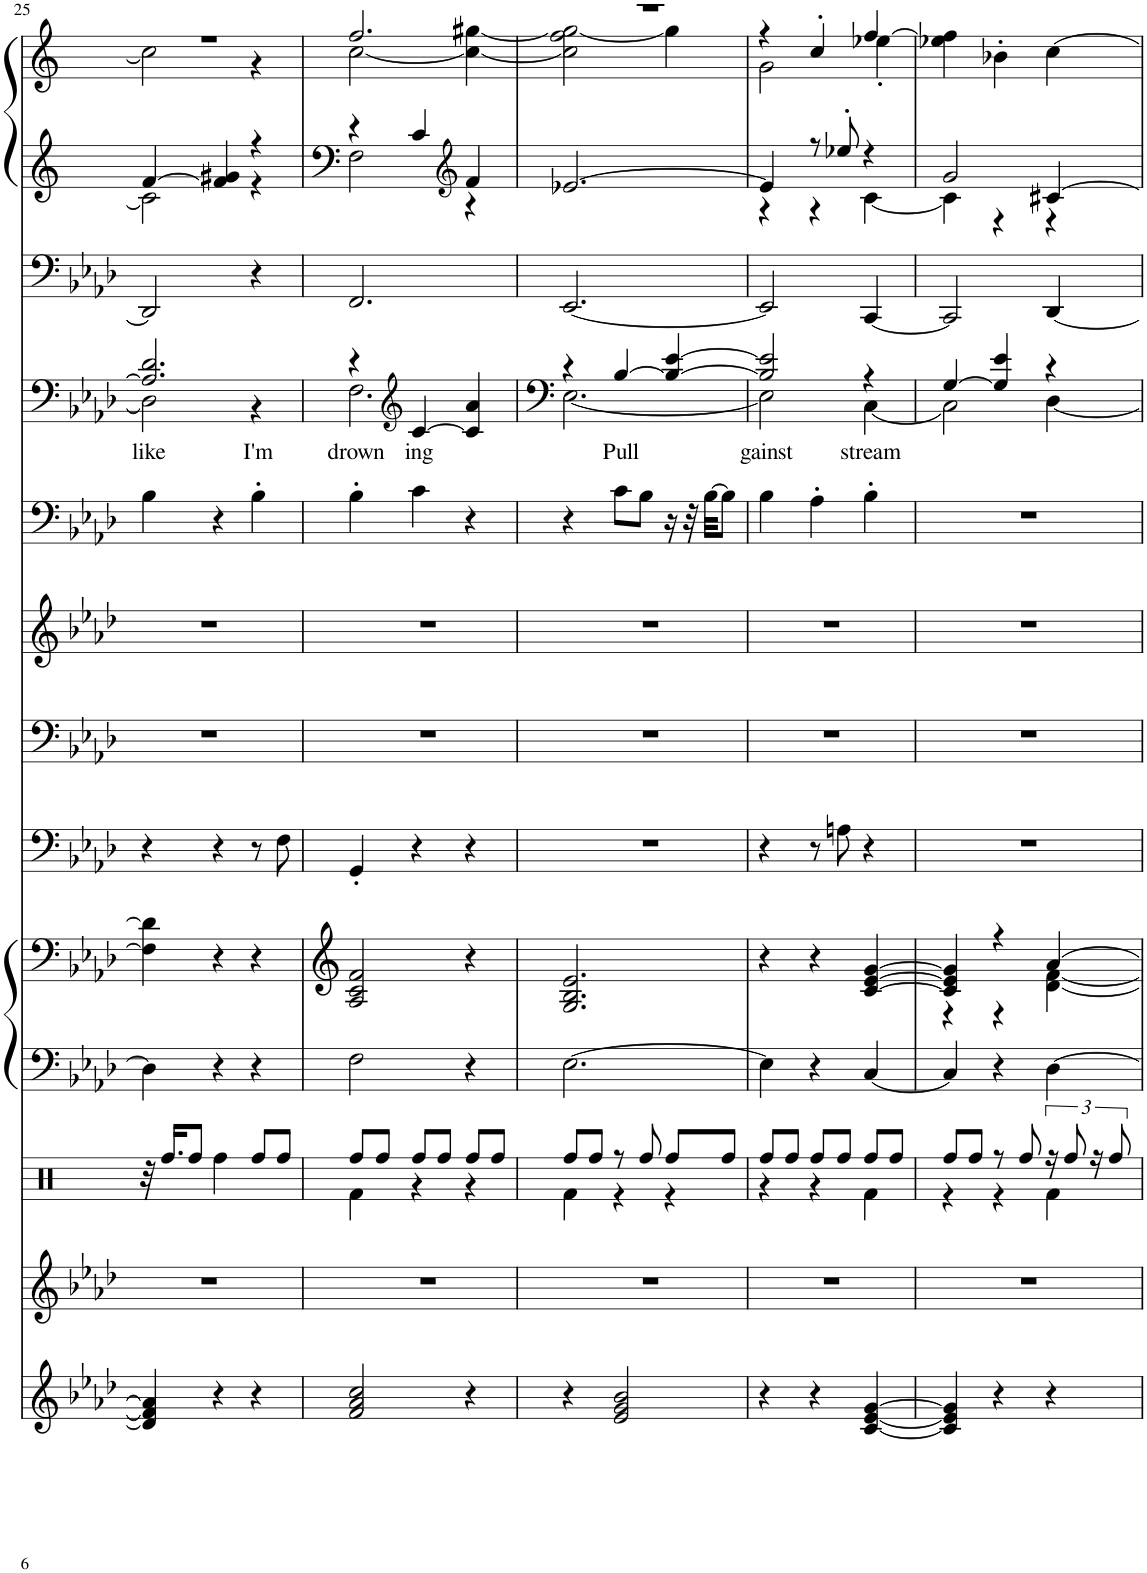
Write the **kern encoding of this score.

**kern	**kern	**kern	**kern	**kern	**kern	**kern	**kern	**kern	**kern	**text	**kern	**kern	**kern
*part11	*part10	*part9	*part8	*part8	*part7	*part6	*part5	*part4	*part3	*part3	*part2	*part1	*part1
*staff13	*staff12	*staff11	*staff10	*staff9	*staff8	*staff7	*staff6	*staff5	*staff4	*staff4	*staff3	*staff2	*staff1
*I"Grand Piano	*I"Brass Section	*I"Percussion	*I"E.Piano	*	*I"GtrFret Noise	*I"Strings 1	*I"Trumpet	*I"Alto Sax	*I"Jazz Guitar	*	*I"Acoustic Bass	*I"Grand Piano, untitled	*
*I'Pno	*I'Brs	*	*I'E.Pno	*	*	*I'Str	*I'Tpt	*I'A Sax	*	*	*I'Ac b	*I'Pno	*
!!LO:PB:g=z
*clefG2	*clefG2	*clefX	*clefF4	*clefF4	*clefF4	*clefF4	*clefG2	*clefF4	*clefG2	*	*clefF4	*clefG2	*clefG2
*	*	*	*	*	*	*	*Trd1c2	*Trd5c9	*	*	*	*	*
*k[b-e-a-d-]	*k[b-e-a-d-]	*k[]	*k[b-e-a-d-]	*k[b-e-a-d-]	*k[b-e-a-d-]	*k[b-e-a-d-]	*k[b-e-a-d-]	*k[b-e-a-d-]	*k[b-e-a-d-]	*	*k[b-e-a-d-]	*k[b-e-a-d-]	*k[b-e-a-d-]
*M3/4	*M3/4	*M3/4	*M3/4	*M3/4	*M3/4	*M3/4	*M3/4	*M3/4	*M3/4	*	*M3/4	*M3/4	*M3/4
=25	=25	=25	=25	=25	=25	=25	=25	=25	=25	=25	=25	=25	=25
!	!	!	!	!	!	!	!	!	!	!LO:LY:b	!	!	!
*	*	*	*	*	*	*	*	*	*^	*	*	*^	*^
4d-/] 4f/] 4a-/]	2.r	32r	4D-\]	4F\] 4d-\]	4r	2.r	2.r	4B-\	2.A-/] 2.d-/	2D-\]	like	2DD-/]	[4f/	2c#\]	2.r	2cc\]
.	.	16.Rff/KL	.	.	.	.	.	.	.	.	.	.	.	.	.	.
.	.	8Rff/J	.	.	.	.	.	.	.	.	.	.	.	.	.	.
4r	.	4Rff\	4r	4r	4r	.	.	4r	.	.	.	.	4f/] 4g#X/	.	.	.
!	!	!	!	!	!	!	!	!	!	!	!LO:LY:b	!	!	!	!	!
4r	.	8Rff/L	4r	4r	8r	.	.	4B-'\	.	4r	I'm	4r	4r	4r	.	4r
.	.	8Rff/J	.	.	8F\	.	.	.	.	.	.	.	.	.	.	.
=26	=26	=26	=26	=26	=26	=26	=26	=26	=26	=26	=26	=26	=26	=26	=26	=26
*	*	*^	*	*	*	*	*	*	*	*	*	*	*	*	*	*
!	!	!	!	!	!	!	!	!	!	!	!	!LO:LY:b	!	!	!	!	!
2f/ 2a-/ 2cc/	2.r	8Rff/L	4Rf\	2F\	2A-/ 2c/ 2f/	4GG'/	2.r	2.r	4B-'\	4r	2.F\	drown	2.FF/	4r	2F\	2.ff/	[2cc\
.	.	8Rff/J	.	.	.	.	.	.	.	.	.	.	.	.	.	.	.
*	*	*	*	*	*	*	*	*	*	*clefG2	*	*	*	*	*	*	*
!	!	!	!	!	!	!	!	!	!	!	!	!LO:LY:b	!	!	!	!	!
.	.	8Rff/L	4r	.	.	4r	.	.	4c\	[4c/	.	ing	.	4c/	.	.	.
.	.	8Rff/J	.	.	.	.	.	.	.	.	.	.	.	.	.	.	.
*	*	*	*	*	*	*	*	*	*	*	*	*	*	*clefG2	*	*	*
4r	.	8Rff/L	4r	4r	4r	4r	.	.	4r	4c/] 4a-/	.	.	.	4f/	4r	.	4cc\_ [4gg#X\
.	.	8Rff/J	.	.	.	.	.	.	.	.	.	.	.	.	.	.	.
*	*	*	*	*	*	*	*	*	*	*	*	*	*	*v	*v	*	*
=27	=27	=27	=27	=27	=27	=27	=27	=27	=27	=27	=27	=27	=27	=27	=27	=27
4r	2.r	8Rff/L	4Rf\	[2.E-\	2.G/ 2.B-/ 2.e-/	2.r	2.r	2.r	4r	4r	[2.E-\	.	[2.EE-/	[2.e-X/	2.r	2cc\] 2ff\ 2gg#\_
.	.	8Rff/J	.	.	.	.	.	.	.	.	.	.	.	.	.	.
!	!	!	!	!	!	!	!	!	!	!	!	!LO:LY:b	!	!	!	!
2e-/ 2g/ 2b-/	.	8r	4r	.	.	.	.	.	8c\L	[4B-/	.	Pull	.	.	.	.
.	.	8Rff/	.	.	.	.	.	.	8B-\J	.	.	.	.	.	.	.
.	.	8Rff/L	4r	.	.	.	.	.	16r	4B-/_ [4e-/	.	.	.	.	.	4gg#\]
.	.	.	.	.	.	.	.	.	32r	.	.	.	.	.	.	.
.	.	.	.	.	.	.	.	.	[32B-\KKL	.	.	.	.	.	.	.
.	.	8Rff/J	.	.	.	.	.	.	8B-\J]	.	.	.	.	.	.	.
=28	=28	=28	=28	=28	=28	=28	=28	=28	=28	=28	=28	=28	=28	=28	=28	=28
!	!	!	!	!	!	!	!	!	!	!	!	!LO:LY:b	!	!	!	!
*	*	*	*	*	*	*	*	*	*	*	*	*	*	*^	*	*
4r	2.r	8Rff/L	4r	4E-\]	4r	4r	2.r	2.r	4B-\	2B-/] 2e-/]	2E-\]	gainst	2EE-/]	4e-/]	4r	4r	2g\
.	.	8Rff/J	.	.	.	.	.	.	.	.	.	.	.	.	.	.	.
4r	.	8Rff/L	4r	4r	4r	8r	.	.	4A-'\	.	.	.	.	8r	4r	4cc'/	.
.	.	8Rff/J	.	.	.	8An\	.	.	.	.	.	.	.	8ee-X'/	.	.	.
!	!	!	!	!	!	!	!	!	!	!	!	!LO:LY:b	!	!	!	!	!
[4c/ [4e-/ [4g/	.	8Rff/L	4Rf\	[4C/	[4c/ [4e-/ [4g/	4r	.	.	4B-'\	4r	[4C\	stream	[4CC/	4r	[4c\	[4ff/	4ee-X'\
.	.	8Rff/J	.	.	.	.	.	.	.	.	.	.	.	.	.	.	.
*	*	*	*	*	*	*	*	*	*	*	*	*	*	*	*	*v	*v
=29	=29	=29	=29	=29	=29	=29	=29	=29	=29	=29	=29	=29	=29	=29	=29	=29
*	*	*	*	*	*^	*	*	*	*	*	*	*	*	*	*	*
4c/] 4e-/] 4g/]	2.r	8Rff/L	4r	4C/]	4c/] 4e-/] 4g/]	4r	2.r	2.r	2.r	2.r	[4G/	2C\]	.	2CC/]	2g/	4c\]	4ee-X\ 4ff\]
.	.	8Rff/J	.	.	.	.	.	.	.	.	.	.	.	.	.	.	.
4r	.	8r	4r	4r	4r	4r	.	.	.	.	4G/] 4e-/	.	.	.	.	4r	4b-X'\
.	.	8Rff/	.	.	.	.	.	.	.	.	.	.	.	.	.	.	.
4r	.	24r	4Rf\	[4D-\	[4a-/	[4d-\ [4f\	.	.	.	.	4r	[4D-\	.	[4DD-/	[4c#X/	4r	[4cc\
.	.	12Rff/	.	.	.	.	.	.	.	.	.	.	.	.	.	.	.
.	.	24r	.	.	.	.	.	.	.	.	.	.	.	.	.	.	.
.	.	12Rff/	.	.	.	.	.	.	.	.	.	.	.	.	.	.	.
*	*	*v	*v	*	*v	*v	*	*	*	*	*v	*v	*	*	*v	*v	*
=	=	=	=	=	=	=	=	=	=	=	=	=	=
*-	*-	*-	*-	*-	*-	*-	*-	*-	*-	*-	*-	*-	*-
